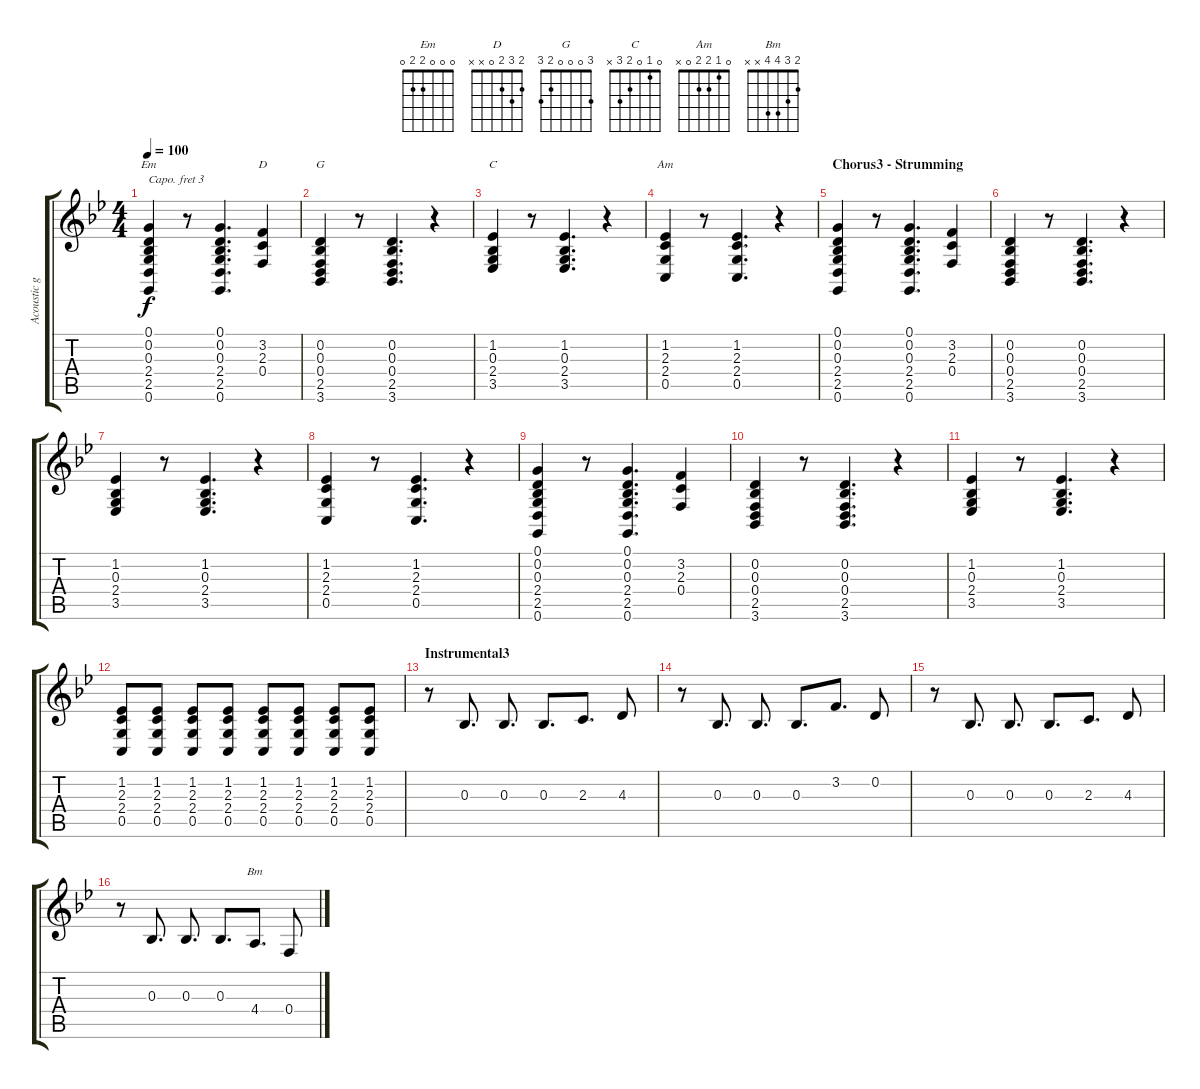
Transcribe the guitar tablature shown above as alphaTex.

\track ("Acoustic guitar" "Acoustic g") {instrument acousticgrandpiano}
\staff {score tabs}
\capo 3
\tuning (E4 B3 G3 D3 A2 E2) {hide}
\chord ("Em" 0 0 0 2 2 0)
\chord ("D" 2 3 2 0 x x)
\chord ("G" 3 0 0 0 2 3)
\chord ("C" 0 1 0 2 3 x)
\chord ("Am" 0 1 2 2 0 x)
\chord ("Bm" 2 3 4 4 x x)
\ts (4 4)
\tempo 100
\clef g2
\ks gminor
(0.1 0.2 0.3 2.4 2.5 0.6).4{ch "Em" dy f} r.8 (0.1 0.2 0.3 2.4 2.5 0.6).4{d} (3.2 2.3 0.4).4{ch "D"} |
(0.2 0.3 0.4 2.5 3.6).4{ch "G"} r.8 (0.2 0.3 0.4 2.5 3.6).4{d} r.4 |
(1.2 0.3 2.4 3.5).4{ch "C"} r.8 (1.2 0.3 2.4 3.5).4{d} r.4 |
(1.2 2.3 2.4 0.5).4{ch "Am"} r.8 (1.2 2.3 2.4 0.5).4{d} r.4 |
\section ("" "Chorus3 - Strumming")
(0.1 0.2 0.3 2.4 2.5 0.6).4 r.8 (0.1 0.2 0.3 2.4 2.5 0.6).4{d} (3.2 2.3 0.4).4 |
(0.2 0.3 0.4 2.5 3.6).4 r.8 (0.2 0.3 0.4 2.5 3.6).4{d} r.4 |
(1.2 0.3 2.4 3.5).4 r.8 (1.2 0.3 2.4 3.5).4{d} r.4 |
(1.2 2.3 2.4 0.5).4 r.8 (1.2 2.3 2.4 0.5).4{d} r.4 |
(0.1 0.2 0.3 2.4 2.5 0.6).4 r.8 (0.1 0.2 0.3 2.4 2.5 0.6).4{d} (3.2 2.3 0.4).4 |
(0.2 0.3 0.4 2.5 3.6).4 r.8 (0.2 0.3 0.4 2.5 3.6).4{d} r.4 |
(1.2 0.3 2.4 3.5).4 r.8 (1.2 0.3 2.4 3.5).4{d} r.4 |
(1.2 2.3 2.4 0.5).8 (1.2 2.3 2.4 0.5).8 (1.2 2.3 2.4 0.5).8 (1.2 2.3 2.4 0.5).8 (1.2 2.3 2.4 0.5).8 (1.2 2.3 2.4 0.5).8 (1.2 2.3 2.4 0.5).8 (1.2 2.3 2.4 0.5).8 |
\section ("" "Instrumental3")
r.8 0.3.8{d} 0.3.8{d} 0.3.8{d} 2.3.8{d} 4.3.8 |
r.8 0.3.8{d} 0.3.8{d} 0.3.8{d} 3.2.8{d} 0.2.8 |
r.8 0.3.8{d} 0.3.8{d} 0.3.8{d} 2.3.8{d} 4.3.8 |
r.8 0.3.8{d} 0.3.8{d} 0.3.8{d} 4.4.8{d ch "Bm"} 0.4.8
